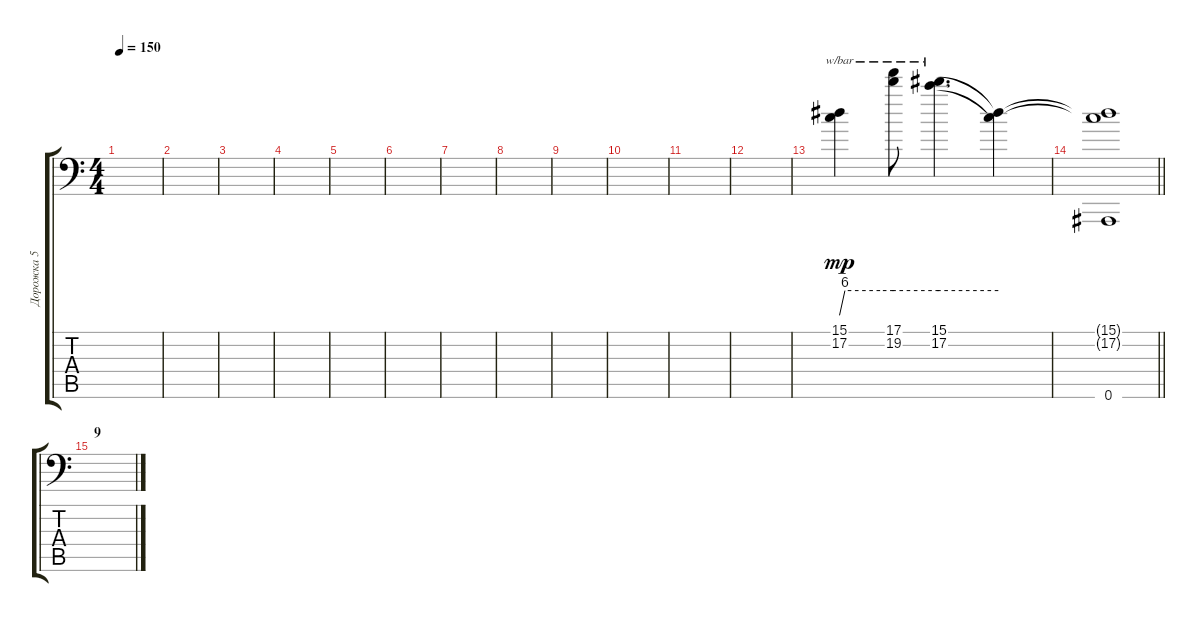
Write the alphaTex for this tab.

\track ("Дорожка 5" "Дорожка 5") {instrument brightacousticpiano}
\staff {score tabs}
\tuning (C4 G3 Eb3 Bb2 F2 Bb1) {hide}
\ts (4 4)
\tempo 150
\clef f4
\ks c
|
|
|
|
|
|
|
|
|
|
|
|
(15.1 17.2).4{tbe (custom default 0 0 6 24 45 24 60 24) dy mp} (17.1 19.2).8{tbe (hold default 0 24 60 24)} (15.1 17.2).4{d tbe (hold default 0 24 60 24)} (15.1{t} 17.2{t}).4 |
\barLineRight lightlight
(15.1{t} 17.2{t} 0.6).1 |
\section ("" "9")
